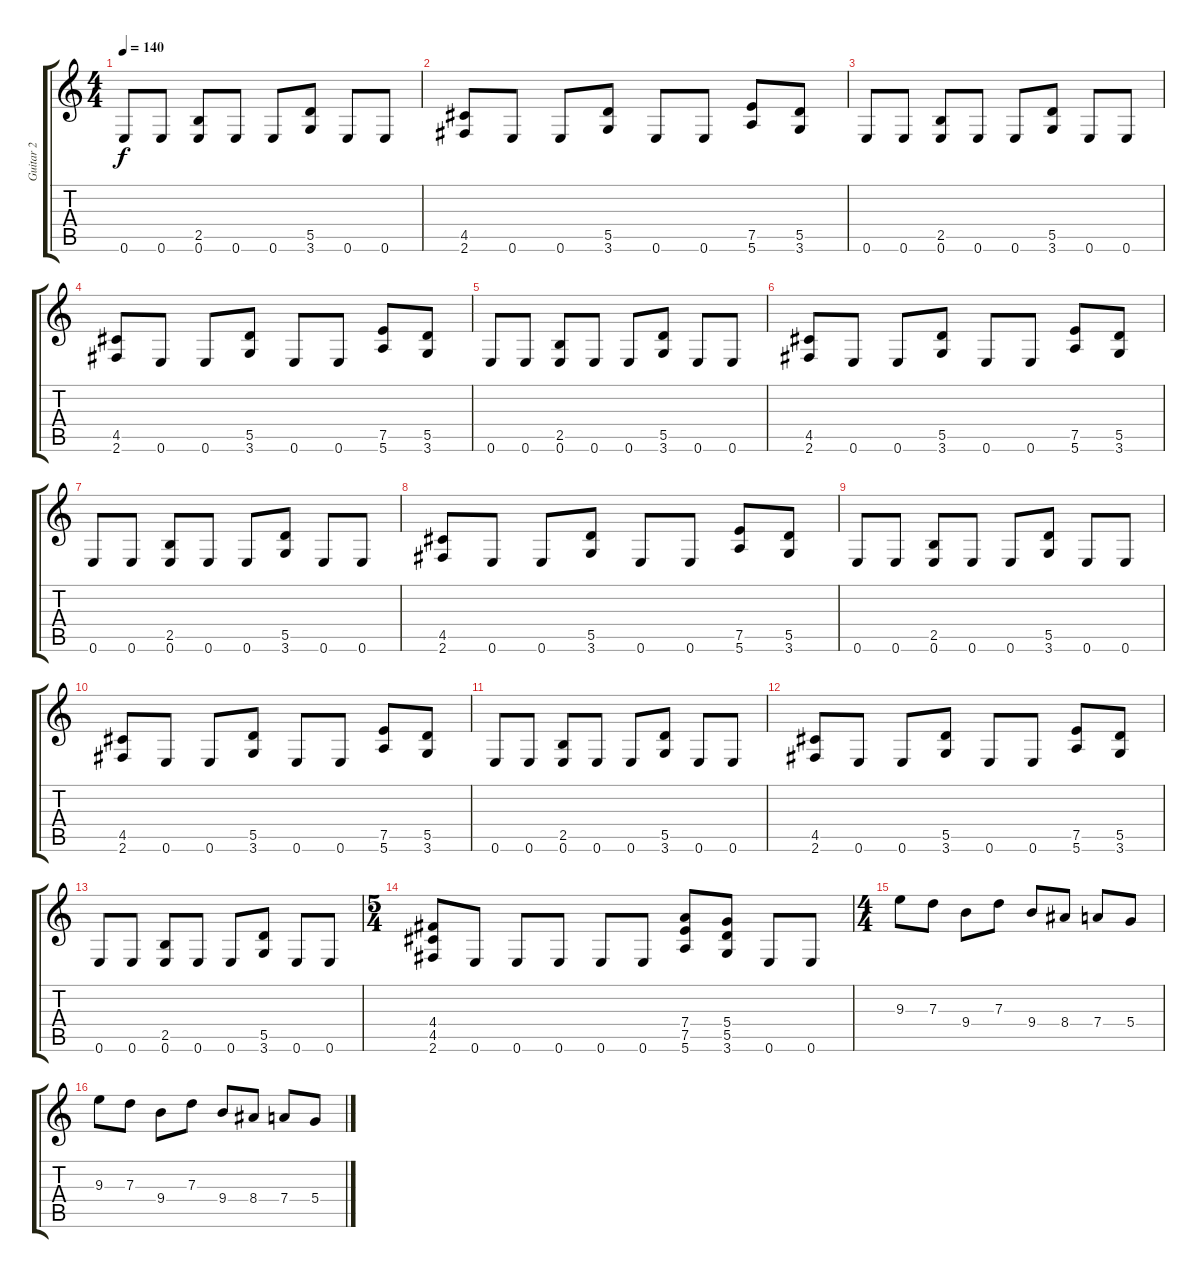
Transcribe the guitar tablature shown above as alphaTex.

\track ("Guitar 2" "Guitar 2") {mute instrument overdrivenguitar}
\staff {score tabs}
\tuning (E4 B3 G3 D3 A2 E2) {hide}
\ts (4 4)
\tempo 140
\clef g2
\ks c
0.6.8{dy f} 0.6.8 (2.5 0.6).8 0.6.8 0.6.8 (5.5 3.6).8 0.6.8 0.6.8 |
(4.5 2.6).8 0.6.8 0.6.8 (5.5 3.6).8 0.6.8 0.6.8 (7.5 5.6).8 (5.5 3.6).8 |
0.6.8 0.6.8 (2.5 0.6).8 0.6.8 0.6.8 (5.5 3.6).8 0.6.8 0.6.8 |
(4.5 2.6).8 0.6.8 0.6.8 (5.5 3.6).8 0.6.8 0.6.8 (7.5 5.6).8 (5.5 3.6).8 |
0.6.8 0.6.8 (2.5 0.6).8 0.6.8 0.6.8 (5.5 3.6).8 0.6.8 0.6.8 |
(4.5 2.6).8 0.6.8 0.6.8 (5.5 3.6).8 0.6.8 0.6.8 (7.5 5.6).8 (5.5 3.6).8 |
0.6.8 0.6.8 (2.5 0.6).8 0.6.8 0.6.8 (5.5 3.6).8 0.6.8 0.6.8 |
(4.5 2.6).8 0.6.8 0.6.8 (5.5 3.6).8 0.6.8 0.6.8 (7.5 5.6).8 (5.5 3.6).8 |
0.6.8 0.6.8 (2.5 0.6).8 0.6.8 0.6.8 (5.5 3.6).8 0.6.8 0.6.8 |
(4.5 2.6).8 0.6.8 0.6.8 (5.5 3.6).8 0.6.8 0.6.8 (7.5 5.6).8 (5.5 3.6).8 |
0.6.8 0.6.8 (2.5 0.6).8 0.6.8 0.6.8 (5.5 3.6).8 0.6.8 0.6.8 |
(4.5 2.6).8 0.6.8 0.6.8 (5.5 3.6).8 0.6.8 0.6.8 (7.5 5.6).8 (5.5 3.6).8 |
0.6.8 0.6.8 (2.5 0.6).8 0.6.8 0.6.8 (5.5 3.6).8 0.6.8 0.6.8 |
\ts (5 4)
(4.4 4.5 2.6).8 0.6.8 0.6.8 0.6.8 0.6.8 0.6.8 (7.4 7.5 5.6).8 (5.4 5.5 3.6).8 0.6.8 0.6.8 |
\ts (4 4)
9.3.8 7.3.8 9.4.8 7.3.8 9.4.8 8.4.8 7.4.8 5.4.8 |
9.3.8 7.3.8 9.4.8 7.3.8 9.4.8 8.4.8 7.4.8 5.4.8
